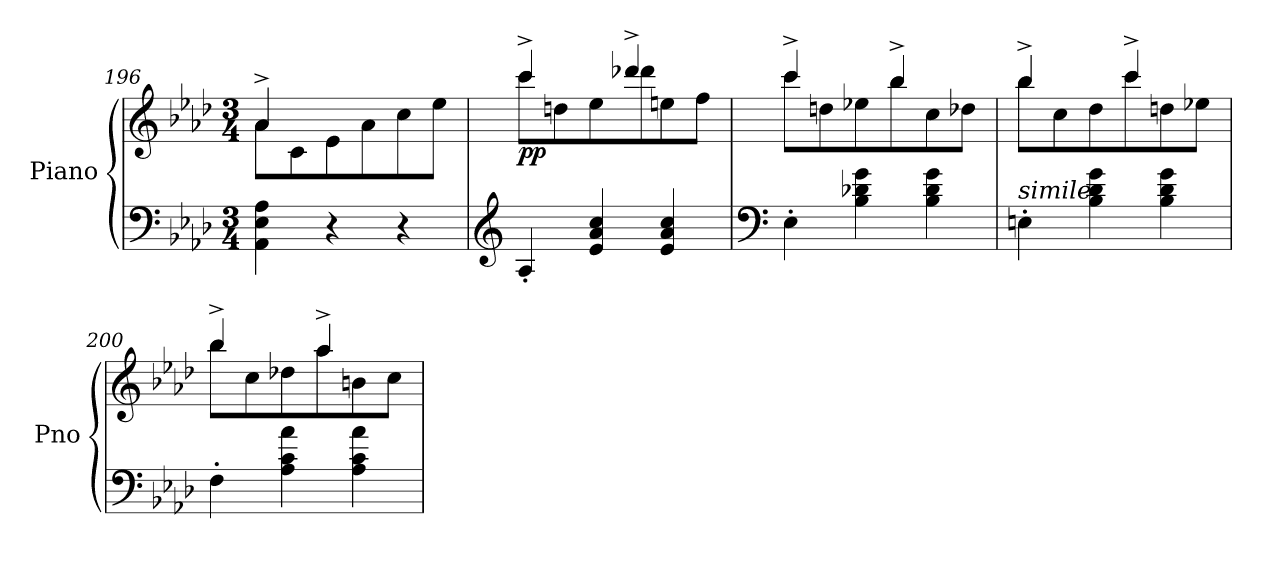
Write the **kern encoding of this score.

**kern	**kern	**dynam
*part1	*part1	*part1
*staff2	*staff1	*staff1/2
*I"Piano	*	*
*I'Pno	*	*
!!LO:LB:g=z
*clefF4	*clefG2	*
*k[b-e-a-d-]	*k[b-e-a-d-]	*
*M3/4	*M3/4	*
=196	=196	=196
*	*^	*
4AA-\ 4E-\ 4A-\	4a-^/	8a-\L	.
.	.	8c\	.
4r	8ryy	8e-\	.
.	4ryy	8a-\	.
4r	.	8cc\	.
.	8ryy	8ee-\J	.
=197	=197	=197	=197
*clefG2	*	*	*
!	!	!	!LO:DY:b
4A-'/	4ccc^/	8ccc\L	pp
.	.	8ddn\	.
4e-/ 4a-/ 4cc/	8ryy	8ee-\	.
.	4ddd-X^/	8ddd-\	.
4e-/ 4a-/ 4cc/	.	8een\	.
.	8ryy	8ff\J	.
=198	=198	=198	=198
*clefF4	*	*	*
4E-'\	4ccc^/	8ccc\L	.
.	.	8ddn\	.
4B-\ 4d-X\ 4g\	8ryy	8ee-X\	.
.	4bb-^/	8bb-\	.
4B-\ 4d-\ 4g\	.	8cc\	.
.	8ryy	8dd-X\J	.
=199	=199	=199	=199
!LO:TX:a:i:t=simile	!	!	!
4En'\	4bb-^/	8bb-\L	.
.	.	8cc\	.
4B-\ 4d-\ 4g\	8ryy	8dd-\	.
.	4ccc^/	8ccc\	.
4B-\ 4d-\ 4g\	.	8ddn\	.
.	8ryy	8ee-X\J	.
=200	=200	=200	=200
4F'\	4bb-^/	8bb-\L	.
.	.	8cc\	.
4A-\ 4c\ 4a-\	8ryy	8dd-X\	.
.	4aa-^/	8aa-\	.
4A-\ 4c\ 4a-\	.	8bn\	.
.	8ryy	8cc\J	.
*	*v	*v	*
=	=	=
*-	*-	*-
